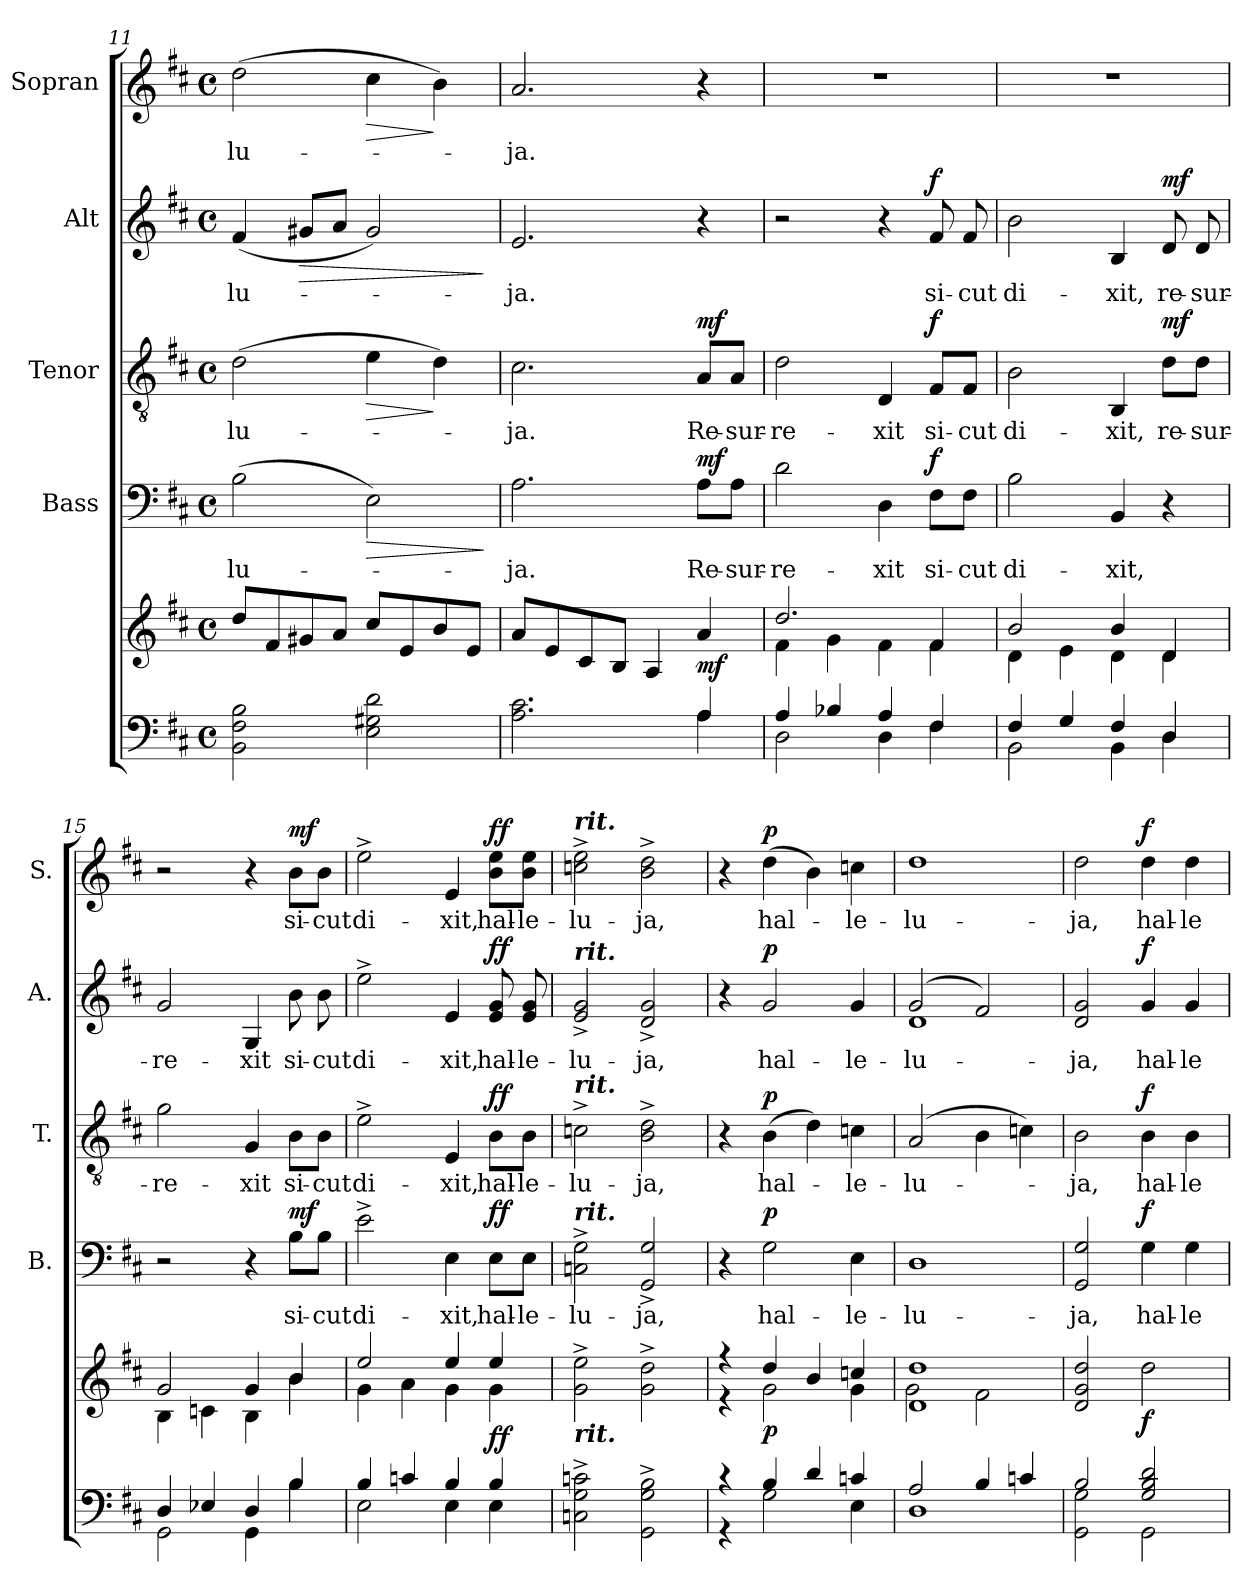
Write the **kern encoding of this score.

**kern	**kern	**dynam	**kern	**text	**dynam	**kern	**text	**dynam	**kern	**text	**dynam	**kern	**text	**dynam
*part5	*part5	*part5	*part4	*part4	*part4	*part3	*part3	*part3	*part2	*part2	*part2	*part1	*part1	*part1
*staff6	*staff5	*staff5/6	*staff4	*staff4	*staff4	*staff3	*staff3	*staff3	*staff2	*staff2	*staff2	*staff1	*staff1	*staff1
*	*	*	*I"Bass	*	*	*I"Tenor	*	*	*I"Alt	*	*	*I"Sopran	*	*
*	*	*	*I'B.	*	*	*I'T.	*	*	*I'A.	*	*	*I'S.	*	*
*clefF4	*clefG2	*	*clefF4	*	*	*clefGv2	*	*	*clefG2	*	*	*clefG2	*	*
*k[f#c#]	*k[f#c#]	*	*k[f#c#]	*	*	*k[f#c#]	*	*	*k[f#c#]	*	*	*k[f#c#]	*	*
*D:	*D:	*	*D:	*	*	*D:	*	*	*D:	*	*	*D:	*	*
*M4/4	*M4/4	*	*M4/4	*	*	*M4/4	*	*	*M4/4	*	*	*M4/4	*	*
*met(c)	*met(c)	*	*met(c)	*	*	*met(c)	*	*	*met(c)	*	*	*met(c)	*	*
=11	=11	=11	=11	=11	=11	=11	=11	=11	=11	=11	=11	=11	=11	=11
!	!	!	!	!LO:LY:b	!	!	!LO:LY:b	!	!	!LO:LY:b	!	!	!LO:LY:b	!
2BB\ 2F#\ 2B\	8dd/L	.	(>2B\	-lu-	.	(>2d\	-lu-	.	(<4f#/	-lu-	.	(>2dd\	-lu-	.
.	8f#/	.	.	.	.	.	.	.	.	.	.	.	.	.
!	!	!	!	!	!	!	!	!	!	!	!LO:HP:b	!	!	!
.	8g#X/	.	.	.	.	.	.	.	8g#X/L	.	>	.	.	.
.	8a/J	.	.	.	.	.	.	.	8a/J	.	.	.	.	.
!	!	!	!	!	!LO:HP:b	!	!	!LO:HP:b	!	!	!	!	!	!LO:HP:b
2E\ 2G#X\ 2d\	8cc#/L	.	2E\)	.	>	4e\	.	>	2g#/)	.	.	4cc#\	.	>
.	8e/	.	.	.	.	.	.	.	.	.	.	.	.	.
.	8b/	.	.	.	.	4d\)	.	]	.	.	.	4b\)	.	]
.	8e/J	.	.	.	.	.	.	.	.	.	.	.	.	.
.	.	.	.	.	]	.	.	.	.	.	]	.	.	.
=12	=12	=12	=12	=12	=12	=12	=12	=12	=12	=12	=12	=12	=12	=12
*^	*	*	*	*	*	*	*	*	*	*	*	*	*	*
!	!	!	!	!	!LO:LY:b	!	!	!LO:LY:b	!	!	!LO:LY:b	!	!	!LO:LY:b	!
2.A\ 2.c#\	2.ryy	8a/L	.	2.A\	-ja.	.	2.c#\	-ja.	.	2.e/	-ja.	.	2.a/	-ja.	.
.	.	8e/	.	.	.	.	.	.	.	.	.	.	.	.	.
.	.	8c#/	.	.	.	.	.	.	.	.	.	.	.	.	.
.	.	8B/J	.	.	.	.	.	.	.	.	.	.	.	.	.
.	.	4A/	.	.	.	.	.	.	.	.	.	.	.	.	.
!	!	!	!LO:DY:b	!	!LO:LY:b	!LO:DY:a	!	!LO:LY:b	!LO:DY:a	!	!	!	!	!	!
4A/	4A\	4a/	mf	8A\L	Re-	mf	8A/L	Re-	mf	4r	.	.	4r	.	.
!	!	!	!	!	!LO:LY:b	!	!	!LO:LY:b	!	!	!	!	!	!	!
.	.	.	.	8A\J	-sur-	.	8A/J	-sur-	.	.	.	.	.	.	.
=13	=13	=13	=13	=13	=13	=13	=13	=13	=13	=13	=13	=13	=13	=13	=13
*	*	*^	*	*	*	*	*	*	*	*	*	*	*	*	*
!	!	!	!	!	!	!LO:LY:b	!	!	!LO:LY:b	!	!	!	!	!	!	!
4A/	2D\	2.dd/	4f#\	.	2d\	-re-	.	2d\	-re-	.	2r	.	.	1r	.	.
4B-X/	.	.	4g\	.	.	.	.	.	.	.	.	.	.	.	.	.
!	!	!	!	!	!	!LO:LY:b	!	!	!LO:LY:b	!	!	!	!	!	!	!
4A/	4D\	.	4f#\	.	4D\	-xit	.	4D/	-xit	.	4r	.	.	.	.	.
!	!	!	!	!	!	!LO:LY:b	!LO:DY:a	!	!LO:LY:b	!LO:DY:a	!	!LO:LY:b	!LO:DY:a	!	!	!
4F#/	4F#\	4f#/	4f#\	.	8F#\L	si-	f	8F#/L	si-	f	8f#/	si-	f	.	.	.
!	!	!	!	!	!	!LO:LY:b	!	!	!LO:LY:b	!	!	!LO:LY:b	!	!	!	!
.	.	.	.	.	8F#\J	-cut	.	8F#/J	-cut	.	8f#/	-cut	.	.	.	.
!!LO:LB:g=z
=14	=14	=14	=14	=14	=14	=14	=14	=14	=14	=14	=14	=14	=14	=14	=14	=14
!	!	!	!	!	!	!LO:LY:b	!	!	!LO:LY:b	!	!	!LO:LY:b	!	!	!	!
4F#/	2BB\	2b/	4d\	.	2B\	di-	.	2B\	di-	.	2b\	di-	.	1r	.	.
4G/	.	.	4e\	.	.	.	.	.	.	.	.	.	.	.	.	.
!	!	!	!	!	!	!LO:LY:b	!	!	!LO:LY:b	!	!	!LO:LY:b	!	!	!	!
4F#/	4BB\	4b/	4d\	.	4BB/	-xit,	.	4BB/	-xit,	.	4B/	-xit,	.	.	.	.
!	!	!	!	!	!	!	!	!	!LO:LY:b	!LO:DY:a	!	!LO:LY:b	!LO:DY:a	!	!	!
4D/	4D\	4d/	4d\	.	4r	.	.	8d\L	re-	mf	8d/	re-	mf	.	.	.
!	!	!	!	!	!	!	!	!	!LO:LY:b	!	!	!LO:LY:b	!	!	!	!
.	.	.	.	.	.	.	.	8d\J	-sur-	.	8d/	-sur-	.	.	.	.
=15	=15	=15	=15	=15	=15	=15	=15	=15	=15	=15	=15	=15	=15	=15	=15	=15
!	!	!	!	!	!	!	!	!	!LO:LY:b	!	!	!LO:LY:b	!	!	!	!
4D/	2GG\	2g/	4B\	.	2r	.	.	2g\	-re-	.	2g/	-re-	.	2r	.	.
4E-X/	.	.	4cn\	.	.	.	.	.	.	.	.	.	.	.	.	.
!	!	!	!	!	!	!	!	!	!LO:LY:b	!	!	!LO:LY:b	!	!	!	!
4D/	4GG\	4g/	4B\	.	4r	.	.	4G/	-xit	.	4G/	-xit	.	4r	.	.
!	!	!	!	!	!	!LO:LY:b	!LO:DY:a	!	!LO:LY:b	!	!	!LO:LY:b	!	!	!LO:LY:b	!LO:DY:a
4B/	4B\	4b/	4b\	.	8B\L	si-	mf	8B\L	si-	.	8b\	si-	.	8b\L	si-	mf
!	!	!	!	!	!	!LO:LY:b	!	!	!LO:LY:b	!	!	!LO:LY:b	!	!	!LO:LY:b	!
.	.	.	.	.	8B\J	-cut	.	8B\J	-cut	.	8b\	-cut	.	8b\J	-cut	.
=16	=16	=16	=16	=16	=16	=16	=16	=16	=16	=16	=16	=16	=16	=16	=16	=16
!	!	!	!	!	!	!LO:LY:b	!	!	!LO:LY:b	!	!	!LO:LY:b	!	!	!LO:LY:b	!
4B/	2E\	2ee/	4g\	.	2e^>\	di-	.	2e^>\	di-	.	2ee^>\	di-	.	2ee^>\	di-	.
4cn/	.	.	4a\	.	.	.	.	.	.	.	.	.	.	.	.	.
!	!	!	!	!	!	!LO:LY:b	!	!	!LO:LY:b	!	!	!LO:LY:b	!	!	!LO:LY:b	!
4B/	4E\	4ee/	4g\	.	4E\	-xit,	.	4E/	-xit,	.	4e/	-xit,	.	4e/	-xit,	.
!	!	!	!	!LO:DY:b	!	!LO:LY:b	!LO:DY:a	!	!LO:LY:b	!LO:DY:a	!	!LO:LY:b	!LO:DY:a	!	!LO:LY:b	!LO:DY:a
4B/	4E\	4ee/	4g\	ff	8E\L	hal-	ff	8B\L	hal-	ff	8e/ 8g/	hal-	ff	8b\ 8ee\L	hal-	ff
!	!	!	!	!	!	!LO:LY:b	!	!	!LO:LY:b	!	!	!LO:LY:b	!	!	!LO:LY:b	!
.	.	.	.	.	8E\J	-le-	.	8B\J	-le-	.	8e/ 8g/	-le-	.	8b\ 8ee\J	-le-	.
*v	*v	*	*	*	*	*	*	*	*	*	*	*	*	*	*	*
*	*v	*v	*	*	*	*	*	*	*	*	*	*	*	*	*
=17	=17	=17	=17	=17	=17	=17	=17	=17	=17	=17	=17	=17	=17	=17
!	!	!	!	!	!	!	!	!	!	!	!	!LO:TX:a:Bi:t=rit.	!	!
!	!	!	!	!	!	!	!	!	!LO:TX:a:Bi:t=rit.	!	!	!	!	!
!	!	!	!	!	!	!LO:TX:a:Bi:t=rit.	!	!	!	!	!	!	!	!
!	!	!	!LO:TX:a:Bi:t=rit.	!	!	!	!	!	!	!	!	!	!	!
!	!LO:TX:b:Bi:t=rit.	!	!	!	!	!	!	!	!	!	!	!	!	!
!	!	!	!	!LO:LY:b	!	!	!LO:LY:b	!	!	!LO:LY:b	!	!	!LO:LY:b	!
2Cn\^> 2G\^> 2cn\^>	2g\^> 2ee\^>	.	2Cn\^> 2G\^>	-lu-	.	2cn^>\	-lu-	.	2e/^> 2g/^>	-lu-	.	2ccn\^> 2ee\^>	-lu-	.
!	!	!	!	!LO:LY:b	!	!	!LO:LY:b	!	!	!LO:LY:b	!	!	!LO:LY:b	!
2GG\^> 2G\^> 2B\^>	2g\^> 2dd\^>	.	2GG/^> 2G/^>	-ja,	.	2B\^> 2d\^>	-ja,	.	2d/^> 2g/^>	-ja,	.	2b\^> 2dd\^>	-ja,	.
=18	=18	=18	=18	=18	=18	=18	=18	=18	=18	=18	=18	=18	=18	=18
*^	*^	*	*	*	*	*	*	*	*	*	*	*	*	*
4r	4r	4r	4r	.	4r	.	.	4r	.	.	4r	.	.	4r	.	.
!	!	!	!	!LO:DY:b	!	!LO:LY:b	!LO:DY:a	!	!LO:LY:b	!LO:DY:a	!	!LO:LY:b	!LO:DY:a	!	!LO:LY:b	!LO:DY:a
4B/	2G\	4dd/	2g\	p	2G\	hal-	p	(>4B\	hal-	p	2g/	hal-	p	(>4dd\	hal-	p
4d/	.	4b/	.	.	.	.	.	4d\)	.	.	.	.	.	4b\)	.	.
!	!	!	!	!	!	!LO:LY:b	!	!	!LO:LY:b	!	!	!LO:LY:b	!	!	!LO:LY:b	!
4cn/	4E\	4ccn/	4g\	.	4E\	-le-	.	4cn\	-le-	.	4g/	-le-	.	4ccn\	-le-	.
=19	=19	=19	=19	=19	=19	=19	=19	=19	=19	=19	=19	=19	=19	=19	=19	=19
!	!	!	!	!	!	!LO:LY:b	!	!	!LO:LY:b	!	!	!LO:LY:b	!	!	!LO:LY:b	!
*	*	*	*	*	*	*	*	*	*	*	*^	*	*	*	*	*
2A/	1D	1d 1dd	2g\	.	1D	-lu-	.	(2A/	-lu-	.	(2g/	1d	-lu-	.	1dd	-lu-	.
4B/	.	.	2f#\	.	.	.	.	4B\	.	.	2f#/)	.	.	.	.	.	.
4cn/	.	.	.	.	.	.	.	4cn\)	.	.	.	.	.	.	.	.	.
*	*	*v	*v	*	*	*	*	*	*	*	*v	*v	*	*	*	*	*
=20	=20	=20	=20	=20	=20	=20	=20	=20	=20	=20	=20	=20	=20	=20	=20
!	!	!	!	!	!LO:LY:b	!	!	!LO:LY:b	!	!	!LO:LY:b	!	!	!LO:LY:b	!
2B/	2GG\ 2G\	2d/ 2g/ 2dd/	.	2GG/ 2G/	-ja,	.	2B\	-ja,	.	2d/ 2g/	-ja,	.	2dd\	-ja,	.
!	!	!	!LO:DY:b	!	!LO:LY:b	!LO:DY:a	!	!LO:LY:b	!LO:DY:a	!	!LO:LY:b	!LO:DY:a	!	!LO:LY:b	!LO:DY:a
2G/ 2B/ 2d/	2GG\	2dd\	f	4G\	hal-	f	4B\	hal-	f	4g/	hal-	f	4dd\	hal-	f
!	!	!	!	!	!LO:LY:b	!	!	!LO:LY:b	!	!	!LO:LY:b	!	!	!LO:LY:b	!
.	.	.	.	4G\	-le-	.	4B\	-le-	.	4g/	-le-	.	4dd\	-le-	.
*v	*v	*	*	*	*	*	*	*	*	*	*	*	*	*	*
=	=	=	=	=	=	=	=	=	=	=	=	=	=	=
*-	*-	*-	*-	*-	*-	*-	*-	*-	*-	*-	*-	*-	*-	*-
